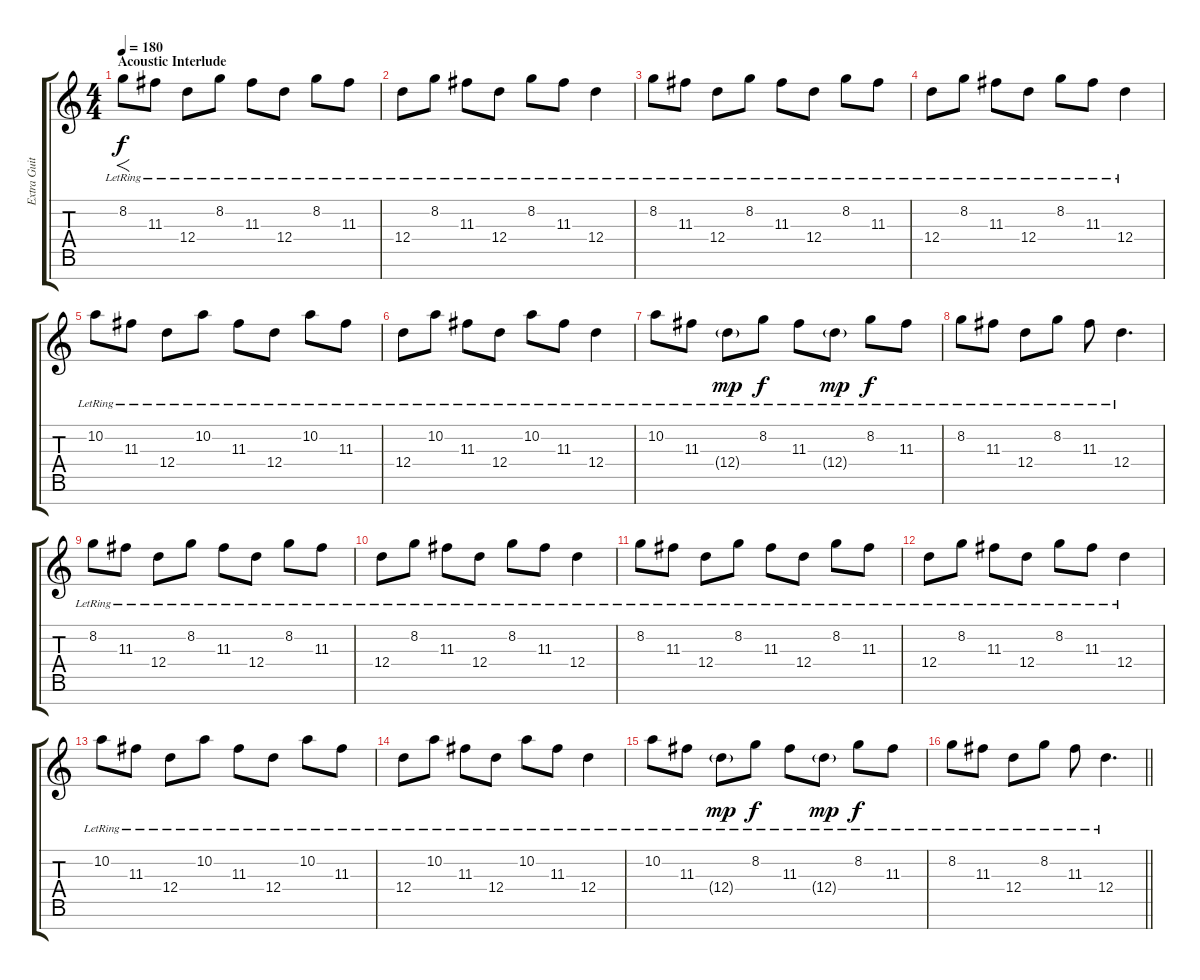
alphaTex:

\track ("Extra Guitar" "Extra Guit") {instrument electricguitarclean}
\staff {score tabs}
\tuning (E4 B3 G3 D3 A2 E2 B1) {hide}
\ts (4 4)
\section ("" "Acoustic Interlude")
\tempo 180
\clef g2
\ks c
8.2{lr}.8{f dy f volume 5} 11.3{lr}.8 12.4{lr}.8 8.2{lr}.8 11.3{lr}.8 12.4{lr}.8 8.2{lr}.8 11.3{lr}.8 |
12.4{lr}.8{volume 8} 8.2{lr}.8 11.3{lr}.8 12.4{lr}.8 8.2{lr}.8 11.3{lr}.8 12.4{lr}.4 |
8.2{lr}.8 11.3{lr}.8 12.4{lr}.8 8.2{lr}.8 11.3{lr}.8 12.4{lr}.8 8.2{lr}.8 11.3{lr}.8 |
12.4{lr}.8 8.2{lr}.8 11.3{lr}.8 12.4{lr}.8 8.2{lr}.8 11.3{lr}.8 12.4{lr}.4 |
10.2{lr}.8 11.3{lr}.8 12.4{lr}.8 10.2{lr}.8 11.3{lr}.8 12.4{lr}.8 10.2{lr}.8 11.3{lr}.8 |
12.4{lr}.8 10.2{lr}.8 11.3{lr}.8 12.4{lr}.8 10.2{lr}.8 11.3{lr}.8 12.4{lr}.4 |
10.2{lr}.8 11.3{lr}.8 12.4{g lr}.8{dy mp} 8.2{lr}.8{dy f} 11.3{lr}.8 12.4{g lr}.8{dy mp} 8.2{lr}.8{dy f} 11.3{lr}.8 |
8.2{lr}.8 11.3{lr}.8 12.4{lr}.8 8.2{lr}.8 11.3{lr}.8 12.4{lr}.4{d} |
8.2{lr}.8 11.3{lr}.8 12.4{lr}.8 8.2{lr}.8 11.3{lr}.8 12.4{lr}.8 8.2{lr}.8 11.3{lr}.8 |
12.4{lr}.8 8.2{lr}.8 11.3{lr}.8 12.4{lr}.8 8.2{lr}.8 11.3{lr}.8 12.4{lr}.4 |
8.2{lr}.8 11.3{lr}.8 12.4{lr}.8 8.2{lr}.8 11.3{lr}.8 12.4{lr}.8 8.2{lr}.8 11.3{lr}.8 |
12.4{lr}.8 8.2{lr}.8 11.3{lr}.8 12.4{lr}.8 8.2{lr}.8 11.3{lr}.8 12.4{lr}.4 |
10.2{lr}.8 11.3{lr}.8 12.4{lr}.8 10.2{lr}.8 11.3{lr}.8 12.4{lr}.8 10.2{lr}.8 11.3{lr}.8 |
12.4{lr}.8 10.2{lr}.8 11.3{lr}.8 12.4{lr}.8 10.2{lr}.8 11.3{lr}.8 12.4{lr}.4 |
10.2{lr}.8 11.3{lr}.8 12.4{g lr}.8{dy mp} 8.2{lr}.8{dy f} 11.3{lr}.8 12.4{g lr}.8{dy mp} 8.2{lr}.8{dy f} 11.3{lr}.8 |
\barLineRight lightlight
8.2{lr}.8 11.3{lr}.8 12.4{lr}.8 8.2{lr}.8 11.3{lr}.8 12.4{lr}.4{d}
